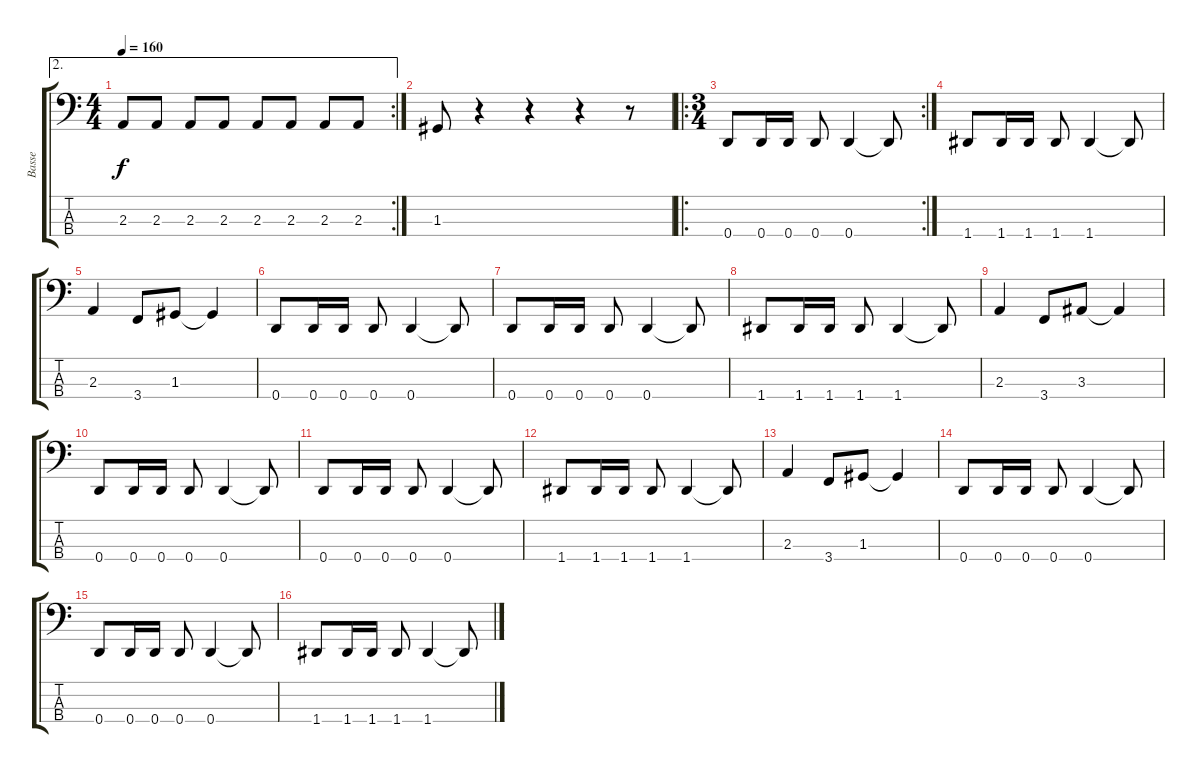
\track ("Basse" "Basse") {instrument electricbasspick}
\staff {score tabs}
\tuning (F2 C2 G1 D1) {hide}
\ae 2
\rc 2
\ts (4 4)
\tempo 160
\clef f4
\ks c
2.3.8{dy f} 2.3.8 2.3.8 2.3.8 2.3.8 2.3.8 2.3.8 2.3.8 |
1.3.8 r.4 r.4 r.4 r.8 |
\ro
\rc 2
\ts (3 4)
0.4.8 0.4.16 0.4.16 0.4.8 0.4.4 0.4{t}.8 |
1.4.8 1.4.16 1.4.16 1.4.8 1.4.4 1.4{t}.8 |
2.3.4 3.4.8 1.3.8 1.3{t}.4 |
0.4.8 0.4.16 0.4.16 0.4.8 0.4.4 0.4{t}.8 |
0.4.8 0.4.16 0.4.16 0.4.8 0.4.4 0.4{t}.8 |
1.4.8 1.4.16 1.4.16 1.4.8 1.4.4 1.4{t}.8 |
2.3.4 3.4.8 3.3.8 3.3{t}.4 |
0.4.8 0.4.16 0.4.16 0.4.8 0.4.4 0.4{t}.8 |
0.4.8 0.4.16 0.4.16 0.4.8 0.4.4 0.4{t}.8 |
1.4.8 1.4.16 1.4.16 1.4.8 1.4.4 1.4{t}.8 |
2.3.4 3.4.8 1.3.8 1.3{t}.4 |
0.4.8 0.4.16 0.4.16 0.4.8 0.4.4 0.4{t}.8 |
0.4.8 0.4.16 0.4.16 0.4.8 0.4.4 0.4{t}.8 |
1.4.8 1.4.16 1.4.16 1.4.8 1.4.4 1.4{t}.8
